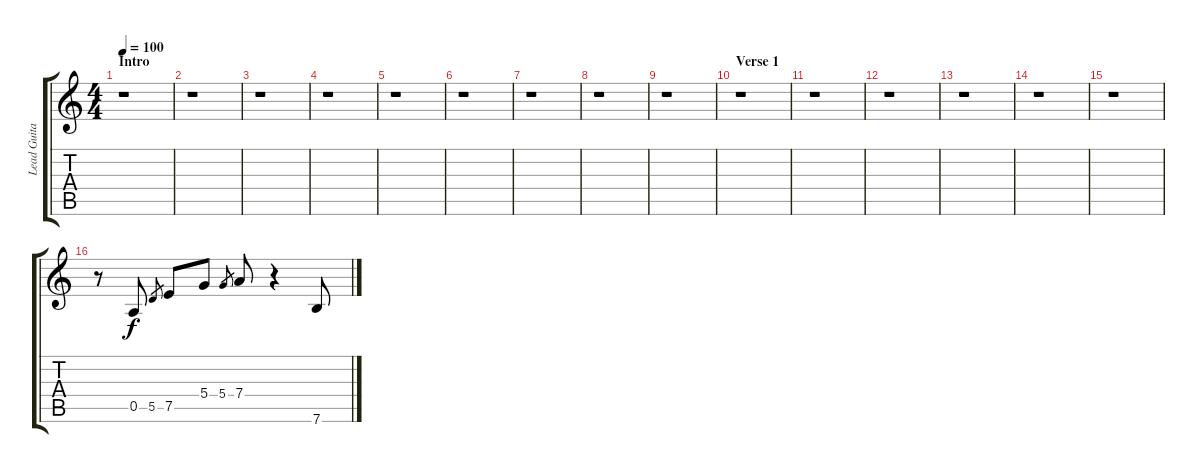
\track ("Lead Guitar" "Lead Guita") {instrument electricguitarjazz}
\staff {score tabs}
\tuning (E4 B3 G3 D3 A2 E2) {hide}
\ts (4 4)
\section ("" "Intro")
\tempo 100
\clef g2
\ks c
r.1{dy f instrument electricguitarjazz} |
r.1 |
r.1 |
r.1 |
r.1 |
r.1 |
r.1 |
r.1 |
r.1 |
\section ("" "Verse 1")
r.1 |
r.1 |
r.1 |
r.1 |
r.1 |
r.1 |
r.8 0.5.8 5.5.8{gr} 7.5.8 5.4.8 5.4.8{gr} 7.4.8 r.4 7.6.8
